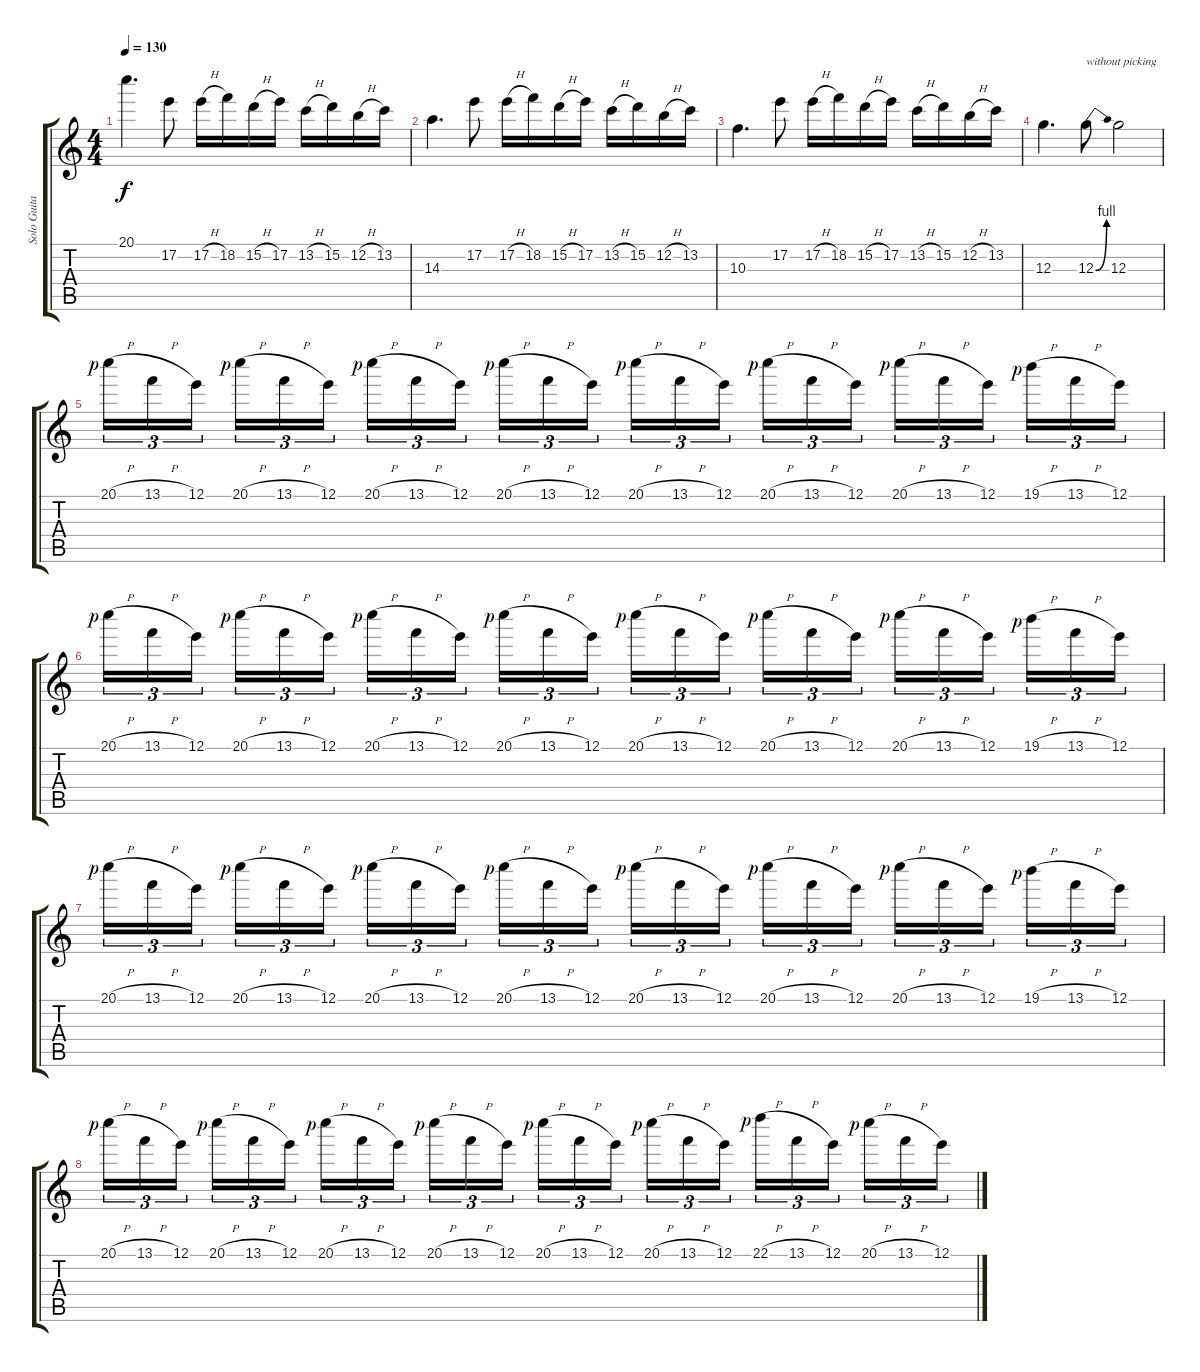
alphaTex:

\track ("Solo Guitar" "Solo Guita") {instrument overdrivenguitar}
\staff {score tabs}
\tuning (E4 B3 G3 D3 A2 E2) {hide}
\ts (4 4)
\tempo 130
\clef g2
\ks c
20.1.4{d dy f} 17.2.8 17.2{h}.16 18.2.16 15.2{h}.16 17.2.16 13.2{h}.16 15.2.16 12.2{h}.16 13.2.16 |
14.3.4{d} 17.2.8 17.2{h}.16 18.2.16 15.2{h}.16 17.2.16 13.2{h}.16 15.2.16 12.2{h}.16 13.2.16 |
10.3.4{d} 17.2.8 17.2{h}.16 18.2.16 15.2{h}.16 17.2.16 13.2{h}.16 15.2.16 12.2{h}.16 13.2.16 |
12.3.4{d} 12.3{be (bend 0 0 60 4)}.8{txt "without picking"} 12.3.2 |
20.1{h rf 1}.16{tu (3 2)} 13.1{h}.16{tu (3 2)} 12.1.16{tu (3 2) beam splitsecondary} 20.1{h rf 1}.16{tu (3 2)} 13.1{h}.16{tu (3 2)} 12.1.16{tu (3 2)} 20.1{h rf 1}.16{tu (3 2)} 13.1{h}.16{tu (3 2)} 12.1.16{tu (3 2) beam splitsecondary} 20.1{h rf 1}.16{tu (3 2)} 13.1{h}.16{tu (3 2)} 12.1.16{tu (3 2)} 20.1{h rf 1}.16{tu (3 2)} 13.1{h}.16{tu (3 2)} 12.1.16{tu (3 2) beam splitsecondary} 20.1{h rf 1}.16{tu (3 2)} 13.1{h}.16{tu (3 2)} 12.1.16{tu (3 2)} 20.1{h rf 1}.16{tu (3 2)} 13.1{h}.16{tu (3 2)} 12.1.16{tu (3 2) beam splitsecondary} 19.1{h rf 1}.16{tu (3 2)} 13.1{h}.16{tu (3 2)} 12.1.16{tu (3 2)} |
20.1{h rf 1}.16{tu (3 2)} 13.1{h}.16{tu (3 2)} 12.1.16{tu (3 2) beam splitsecondary} 20.1{h rf 1}.16{tu (3 2)} 13.1{h}.16{tu (3 2)} 12.1.16{tu (3 2)} 20.1{h rf 1}.16{tu (3 2)} 13.1{h}.16{tu (3 2)} 12.1.16{tu (3 2) beam splitsecondary} 20.1{h rf 1}.16{tu (3 2)} 13.1{h}.16{tu (3 2)} 12.1.16{tu (3 2)} 20.1{h rf 1}.16{tu (3 2)} 13.1{h}.16{tu (3 2)} 12.1.16{tu (3 2) beam splitsecondary} 20.1{h rf 1}.16{tu (3 2)} 13.1{h}.16{tu (3 2)} 12.1.16{tu (3 2)} 20.1{h rf 1}.16{tu (3 2)} 13.1{h}.16{tu (3 2)} 12.1.16{tu (3 2) beam splitsecondary} 19.1{h rf 1}.16{tu (3 2)} 13.1{h}.16{tu (3 2)} 12.1.16{tu (3 2)} |
20.1{h rf 1}.16{tu (3 2)} 13.1{h}.16{tu (3 2)} 12.1.16{tu (3 2) beam splitsecondary} 20.1{h rf 1}.16{tu (3 2)} 13.1{h}.16{tu (3 2)} 12.1.16{tu (3 2)} 20.1{h rf 1}.16{tu (3 2)} 13.1{h}.16{tu (3 2)} 12.1.16{tu (3 2) beam splitsecondary} 20.1{h rf 1}.16{tu (3 2)} 13.1{h}.16{tu (3 2)} 12.1.16{tu (3 2)} 20.1{h rf 1}.16{tu (3 2)} 13.1{h}.16{tu (3 2)} 12.1.16{tu (3 2) beam splitsecondary} 20.1{h rf 1}.16{tu (3 2)} 13.1{h}.16{tu (3 2)} 12.1.16{tu (3 2)} 20.1{h rf 1}.16{tu (3 2)} 13.1{h}.16{tu (3 2)} 12.1.16{tu (3 2) beam splitsecondary} 19.1{h rf 1}.16{tu (3 2)} 13.1{h}.16{tu (3 2)} 12.1.16{tu (3 2)} |
20.1{h rf 1}.16{tu (3 2)} 13.1{h}.16{tu (3 2)} 12.1.16{tu (3 2) beam splitsecondary} 20.1{h rf 1}.16{tu (3 2)} 13.1{h}.16{tu (3 2)} 12.1.16{tu (3 2)} 20.1{h rf 1}.16{tu (3 2)} 13.1{h}.16{tu (3 2)} 12.1.16{tu (3 2) beam splitsecondary} 20.1{h rf 1}.16{tu (3 2)} 13.1{h}.16{tu (3 2)} 12.1.16{tu (3 2)} 20.1{h rf 1}.16{tu (3 2)} 13.1{h}.16{tu (3 2)} 12.1.16{tu (3 2) beam splitsecondary} 20.1{h rf 1}.16{tu (3 2)} 13.1{h}.16{tu (3 2)} 12.1.16{tu (3 2)} 22.1{h rf 1}.16{tu (3 2)} 13.1{h}.16{tu (3 2)} 12.1.16{tu (3 2) beam splitsecondary} 20.1{h rf 1}.16{tu (3 2)} 13.1{h}.16{tu (3 2)} 12.1.16{tu (3 2)}
